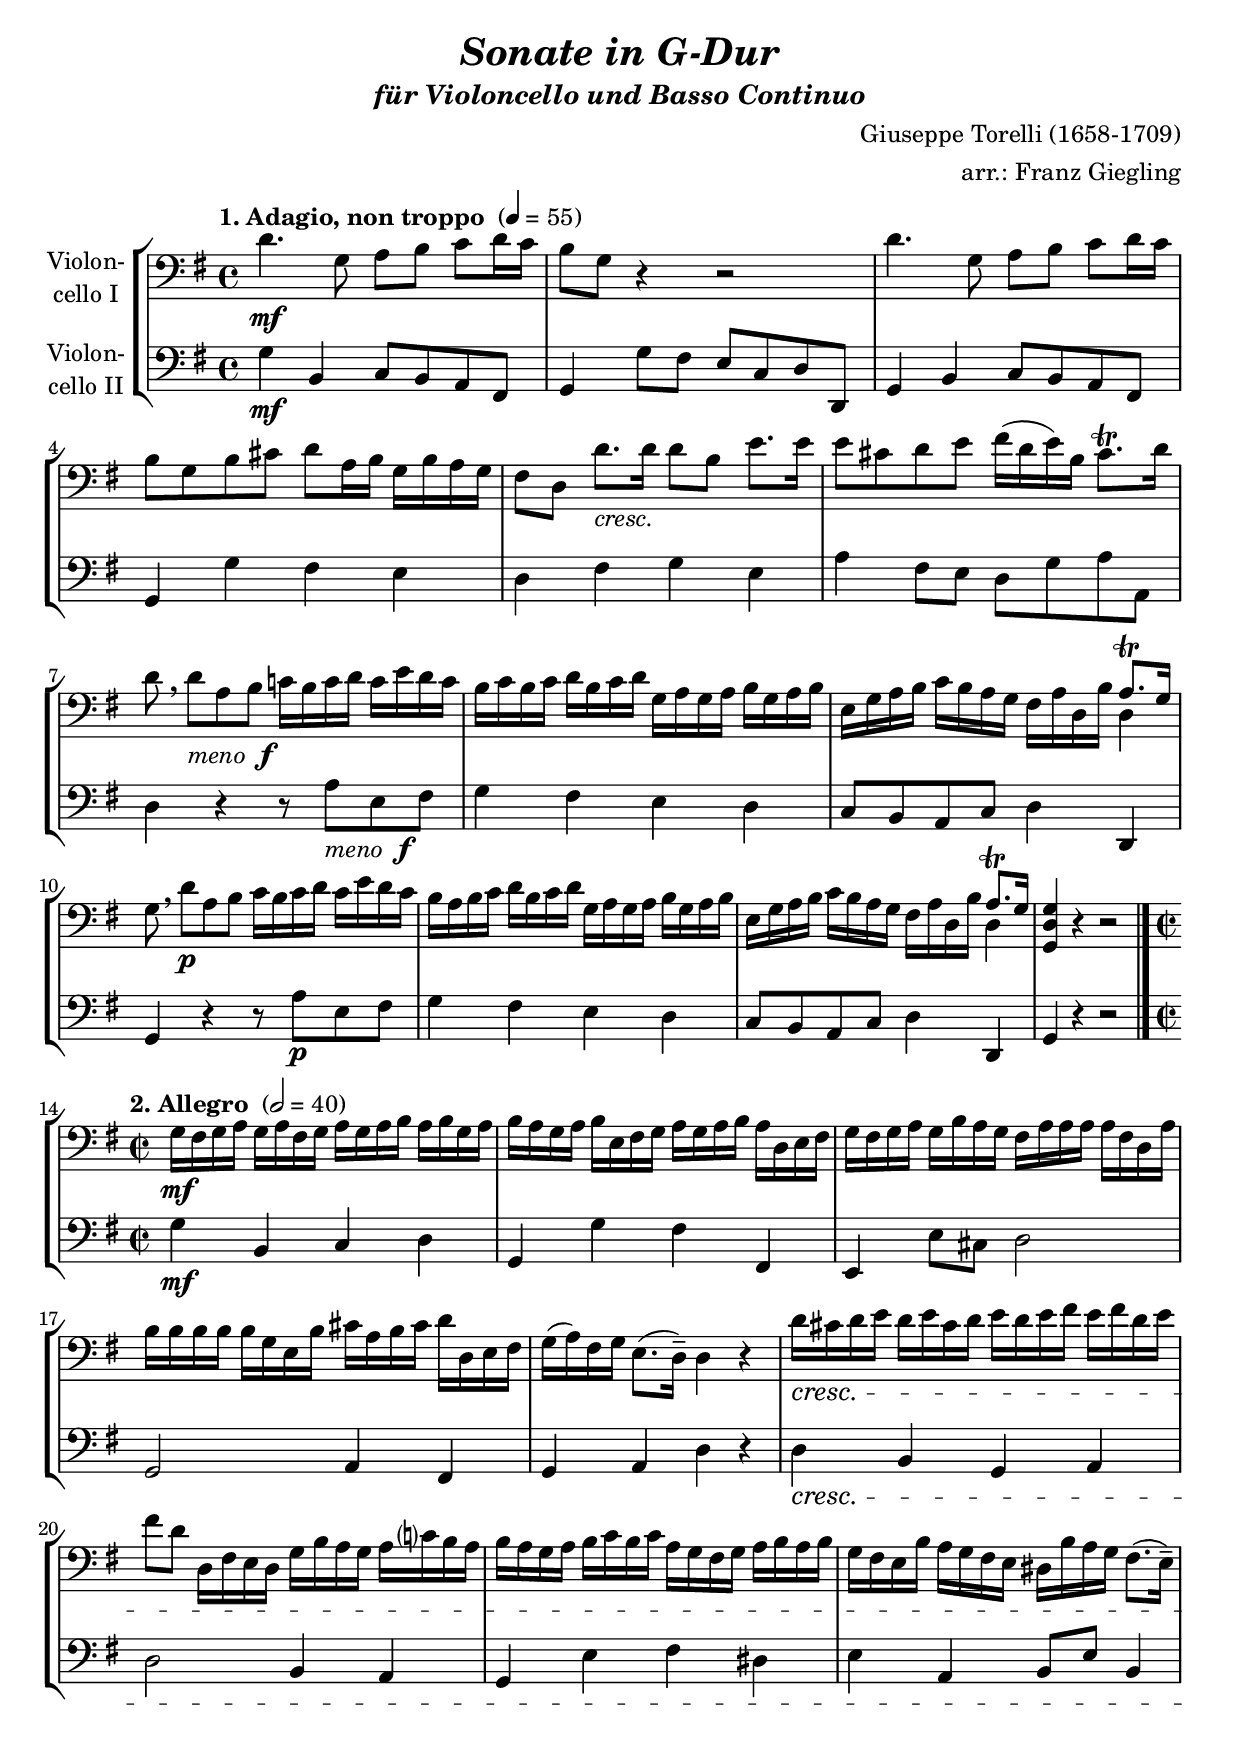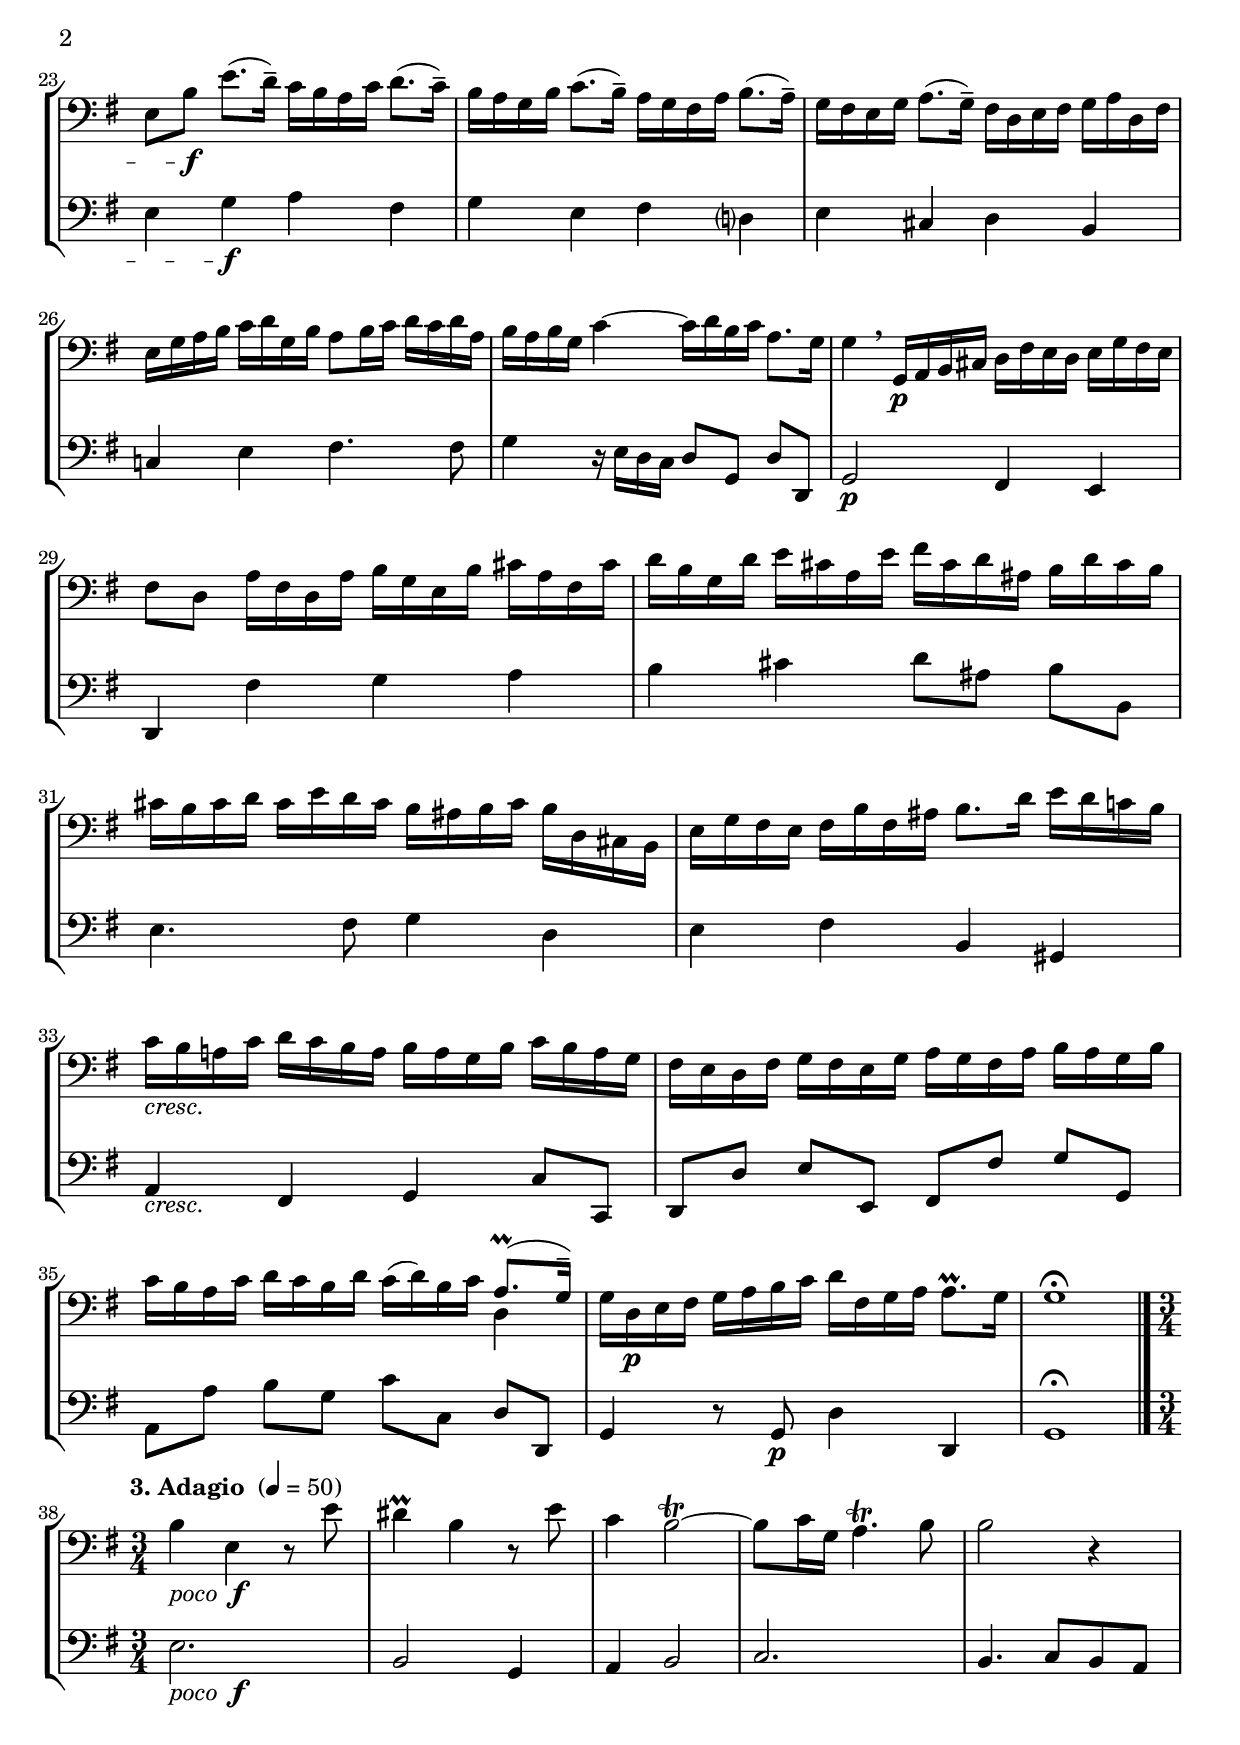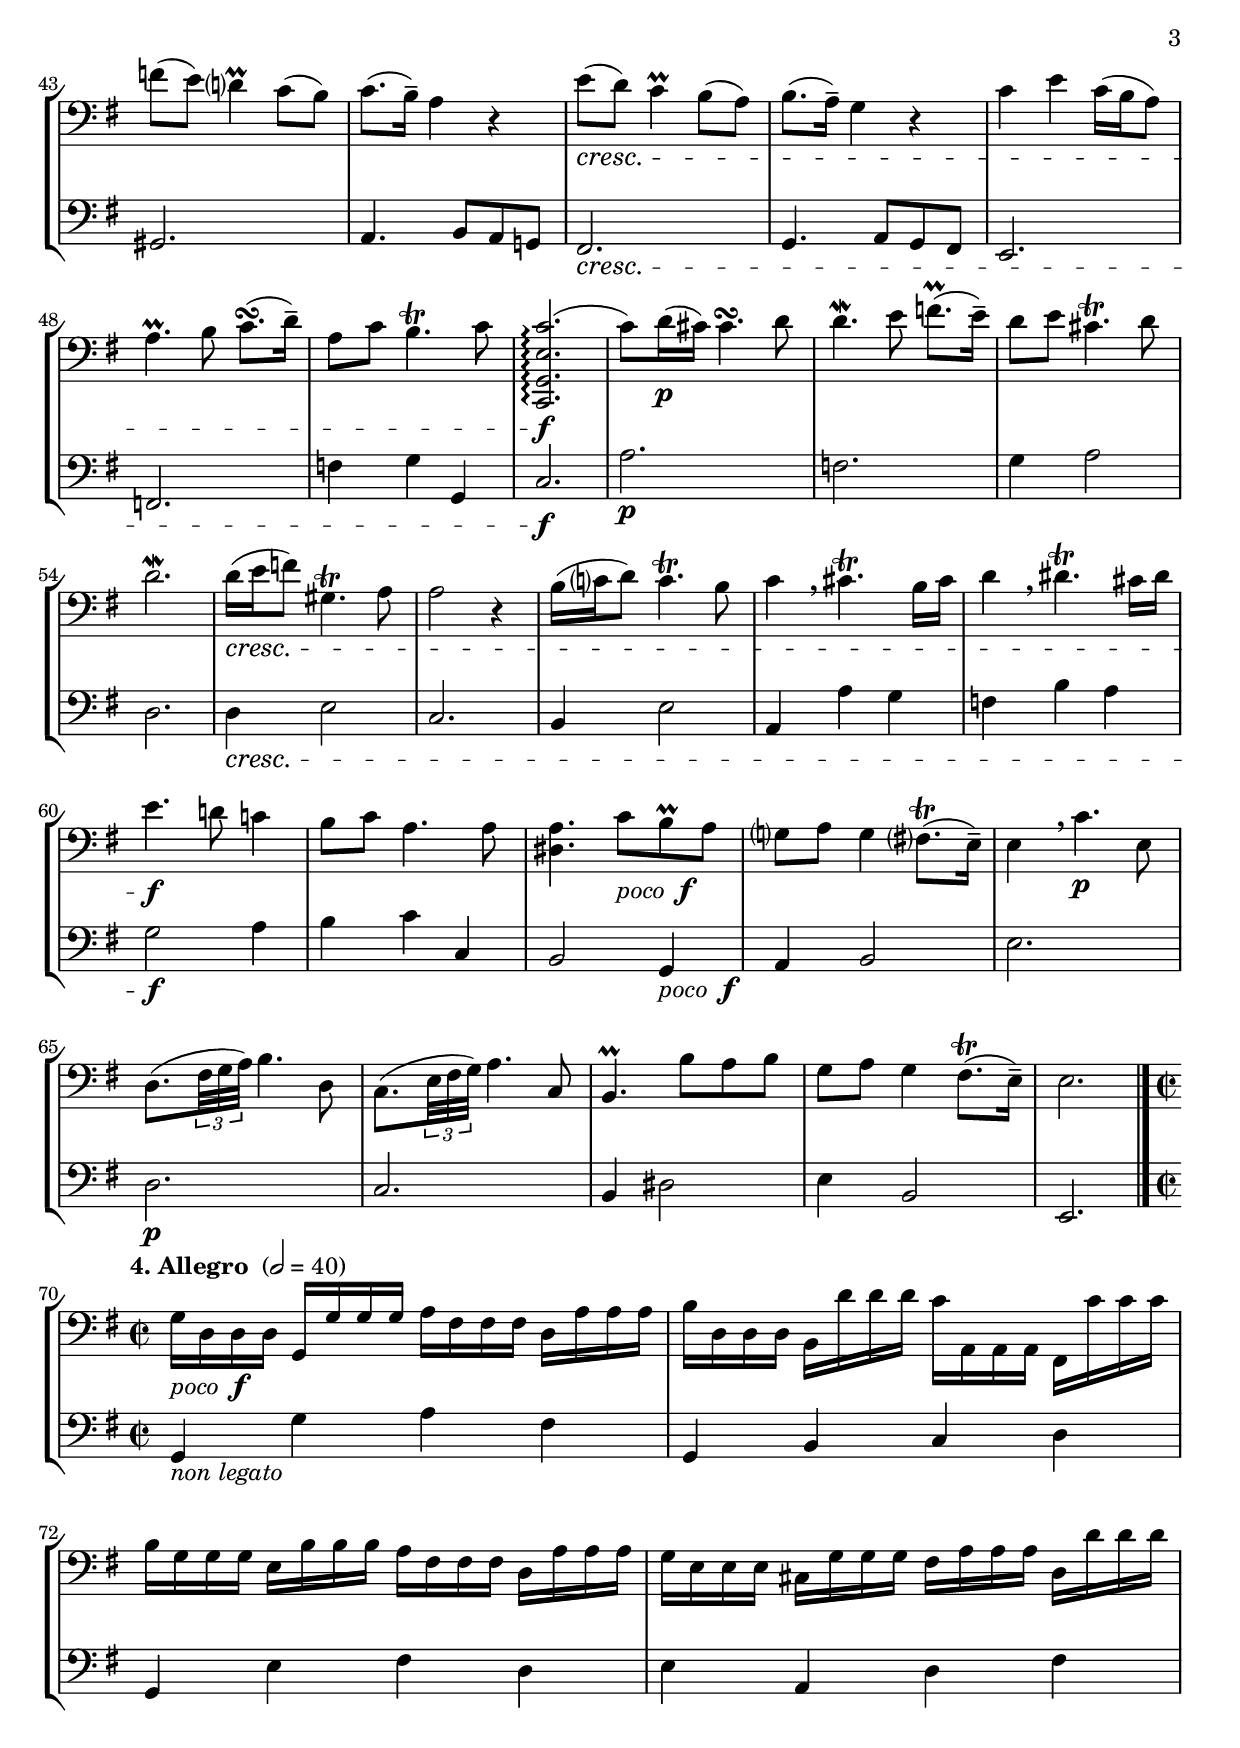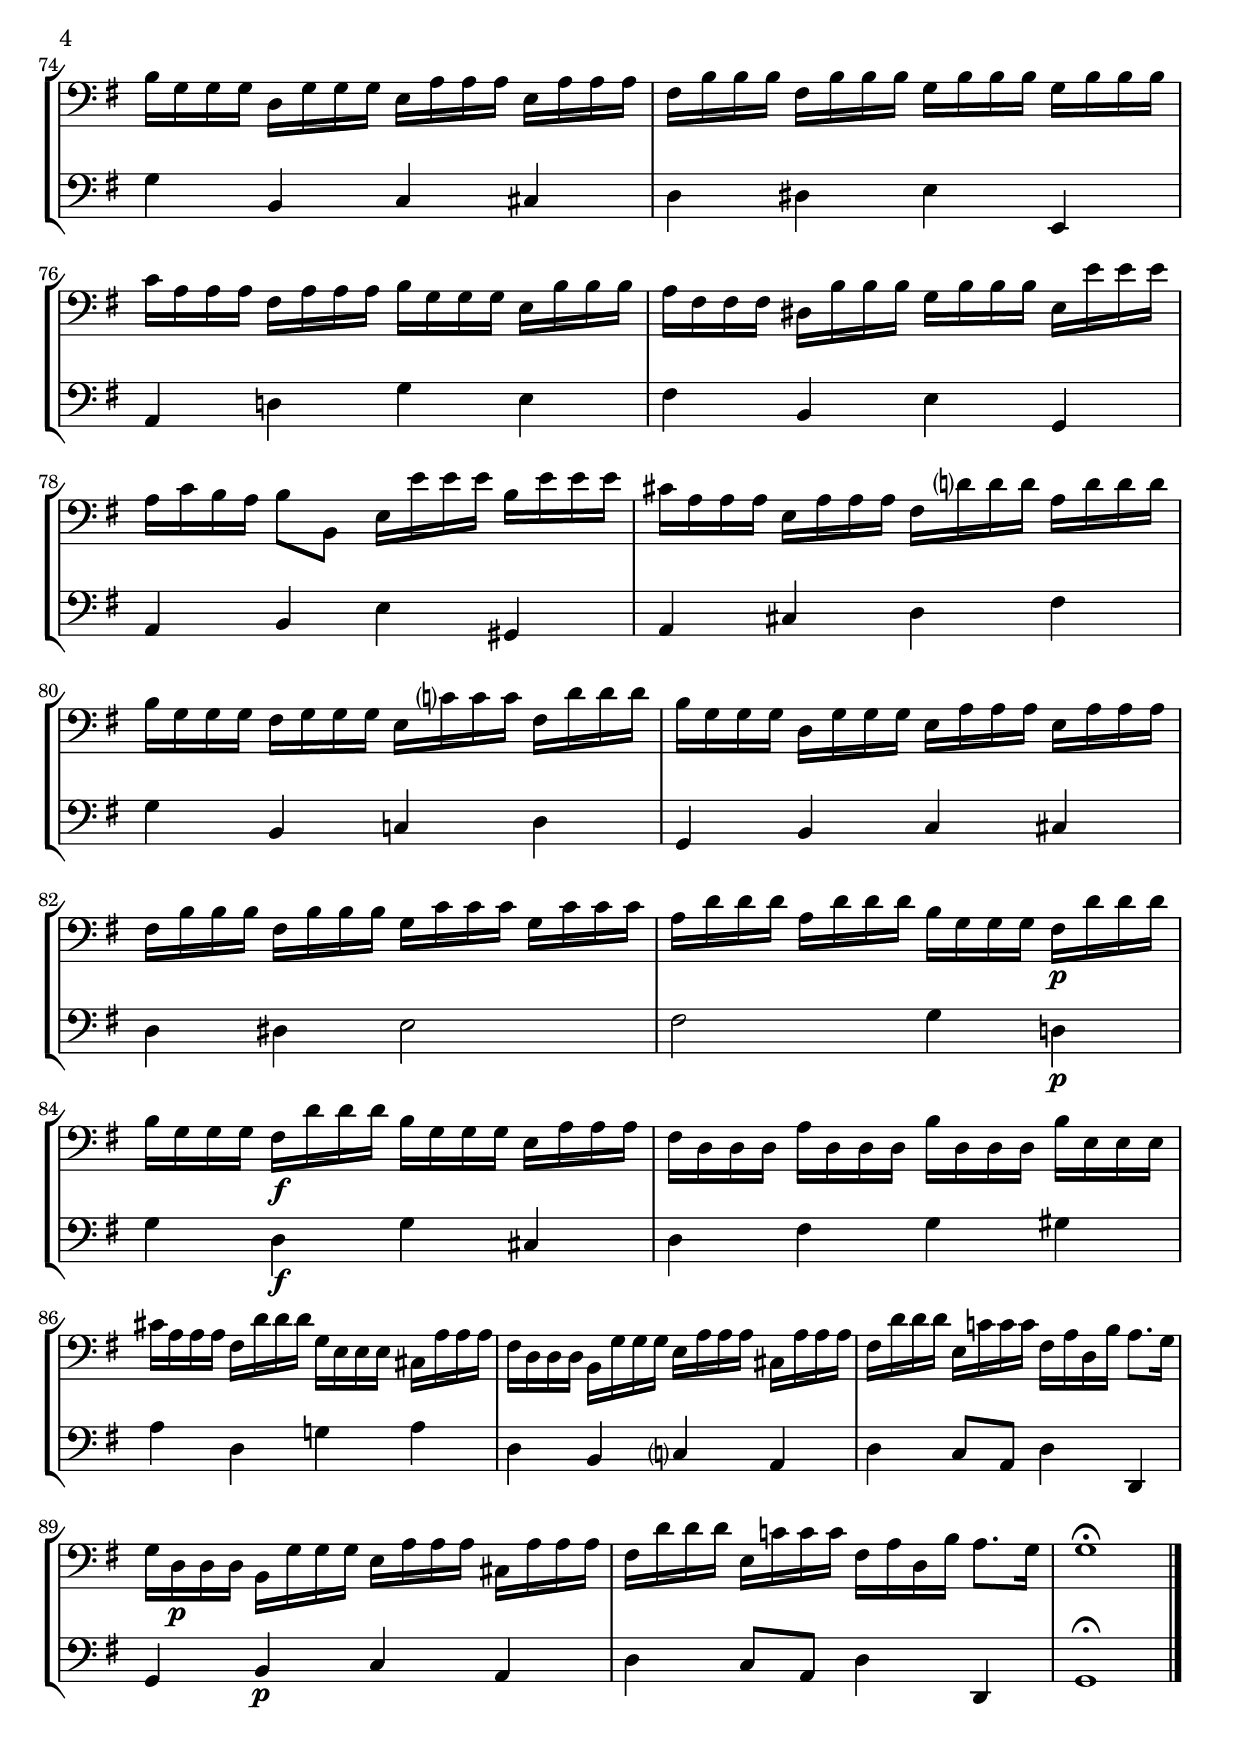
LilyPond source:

\version "2.18.2"
\include "deutsch.ly"
  
#(set-global-staff-size 21)

\header {
  title     = \markup \bold \italic "Sonate in G-Dur"
  subtitle  = \markup \italic "für Violoncello und Basso Continuo"
  composer  = "Giuseppe Torelli (1658-1709)"
  arranger  = "arr.: Franz Giegling"
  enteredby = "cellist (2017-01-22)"
%  piece     = ""
}

voiceconsts = {
  \key g \major
  \clef "bass"
% \numericTimeSignature
  \compressFullBarRests
}

mifl = "flute"
mist = "string ensemble 1"
%minstr = "accordion"
miba = "bassoon"
%miba = "electric bass (pick)"
%miba = "electric bass (finger)"
%milo = "drawbar organ"
milo = "harpsichord"

crsc  = \markup \italic "cresc."
menof = \markup { \italic "meno " \dynamic f }
nole  = \markup \italic "non legato"
pocof = \markup { \italic "poco " \dynamic f }

introa = {        \tempo "1. Adagio, non troppo " 4=55 \time 4/4 }
introb = { \break \tempo "2. Allegro "            2=40 \time 2/2
	     % Set default beaming for all staves
           \set Timing.beamExceptions = #'()
           \set Timing.baseMoment     = #(ly:make-moment 1 4)
           \set Timing.beatStructure  = #'(1 1 1 1)
}
introc = { \break \tempo "3. Adagio "             4=50 \time 3/4 }
introd = { \break \tempo "4. Allegro "            2=40 \time 2/2
	     % Set default beaming for all staves
           \set Timing.beamExceptions = #'()
           \set Timing.baseMoment     = #(ly:make-moment 1 4)
           \set Timing.beatStructure  = #'(1 1 1 1)
}

va = \relative c' {
  \voiceconsts

  \introa
  d4.\mf g,8 a h c d16 c
  h8 g r4 r2
  d'4. g,8 a h c d16 c
  h8 g h cis d a16 h g h a g

  fis8 d d'8._\crsc d16 d8 h e8. e16
  e8 cis d e fis16( d e) h cis8.\trill d16
  d8 \breathe d_\menof a h c!16 h c d c e d c

  h c h c d h c d g, a g a h g a h
  e, g a h c h a g fis a d, h' << { a8.\trill g16 } \\ d4 >>
  g8 \breathe d'\p a h c16 h c d c e d c

  h a h c d h c d g, a g a h g a h
  e, g a h c h a g fis a d, h' << { a8.\trill g16 } \\ d4 >>
  <g, d' g> r r2 \bar "|."

  \introb
  g'16\mf fis g a g a fis g a g a h a h g a
  h a g a h e, fis g a g a h a d, e fis

  g fis g a g h a g fis a a a a fis d a'
  h h h h h g e h' cis a h cis d d, e fis
  g( a) fis g e8.( d16)-- d4 r

  d'16\cresc cis d e d e cis d e d e fis e fis d e
  fis8 d d,16 fis e d g h a g a c? h a

  h a g a h c h c a g fis g a h a h
  g fis e h' a g fis e dis h' a g fis8.( e16)--

  e8 h'\f e8.( d16)-- c h a c d8.( c16)--
  h a g h c8.( h16)-- a g fis a h8.( a16)--

  g fis e g a8.( g16)-- fis d e fis g a d, fis
  e g a h c d g, h a8 h16 c d c d a

  h a h g c4~ c16 d h c a8. g16
  g4 \breathe g,16\p a h cis d fis e d e g fis e

  fis8 d a'16 fis d a' h g e h' cis a fis cis'
  d h g d' e cis a e' fis cis d ais h d cis h

  cis h cis d cis e d cis h ais h cis h d, cis h
  e g fis e fis h fis ais h8. d16 e d c! h

  c_\crsc h a! c d c h a h a g h c h a g
  fis e d fis g fis e g a g fis a h a g h

  c h a c d c h d c( d) h c << { a8.(\prall  g16)-- } \\ d4 >>
  g16 d\p e fis g a h c d fis, g a a8.\prall g16
  g1\fermata \bar "|."

  \introc
  h4_\pocof e, r8 e'
  dis4\prall h r8 e
  c4 h2~\trill
  h8 c16 g a4.\trill h8
  h2 r4
  f'8( e) d?4\prall c8( h)

  c8.( h16)-- a4 r
  e'8(\cresc d) c4\prall h8( a)
  h8.( a16)-- g4 r
  c e c16( h a8)
  a4.\prall h8 c8.(\turn d16)--
  a8 c h4.\trill c8

  <c,, g' e' c'>2.(\arpeggio\f
  c''8) d16(\p cis) cis4.\turn d8
  d4.\mordent e8 f8.(\prall e16)--
  d8 e cis4.\trill d8
  d2.\mordent
  d16(\cresc e f8) gis,4.\trill a8
  a2 r4

  h16( c? d8) c4.\trill h8
  c4 \breathe cis4.\trill h16 cis
  d4 \breathe dis4.\trill cis16 dis
  e4.\f d!8 c!4
  h8 c a4. a8
  <dis, a'>4. c'8_\pocof h\prall a

  g? a g4 fis?8.(\trill e16)--
  e4 \breathe c'4.\p e,8
  d8.( \times 2/3 { fis32 g a) } h4. d,8
  c8.( \times 2/3 { e32 fis g) } a4. c,8
  h4.\prall h'8 a h
  g a g4 fis8.(\trill e16)--
  e2. \bar "|."

  \introd
  g16_\pocof d d d g, g' g g a fis fis fis d a' a a
  h d, d d h d' d d c a, a a fis c'' c c

  h g g g e h' h h a fis fis fis d a' a a
  g e e e cis g' g g fis a a a d, d' d d

  h g g g d g g g e a a a e a a a
  fis h h h fis h h h g h h h g h h h

  c a a a fis a a a h g g g e h' h h
  a fis fis fis dis h' h h g h h h e, e' e e

  a, c h a h8 h, e16 e' e e h e e e
  cis a a a e a a a fis d'? d d a d d d

  h g g g fis g g g e c'? c c fis, d' d d
  h g g g d g g g e a a a e a a a

  fis h h h fis h h h g c c c g c c c
  a d d d a d d d h g g g fis\p d' d d

  h g g g fis\f d' d d h g g g e a a a
  fis d d d a' d, d d h' d, d d h' e, e e

  cis' a a a fis d' d d g, e e e cis a' a a
  fis d d d h g' g g e a a a cis, a' a a

  fis d' d d e, c'! c c fis, a d, h' a8. g16
  g d\p d d h g' g g e a a a cis, a' a a

  fis d' d d e, c'! c c fis, a d, h' a8. g16
  g1\fermata \bar "|."
}

vb = \relative c' {
  \voiceconsts

  \introa
  g4\mf h, c8 h a fis
  g4 g'8 fis e c d d,
  g4 h c8 h a fis

  g4 g' fis e
  d fis g e
  a fis8 e d g a a,

  d4 r r8 a'_\menof e fis
  g4 fis e d
  c8 h a c d4 d,

  g r r8 a'\p e fis
  g4 fis e d
  c8 h a c d4 d,
  g r r2 \bar "|."

  \introb
  g'4\mf h, c d
  g, g' fis fis,
  e e'8 cis d2

  g, a4 fis
  g a d r
  d\cresc h g a

  d2 h4 a
  g e' fis dis
  e a, h8 e h4

  e g\f a fis
  g e fis d?
  e cis d h

  c! e fis4. fis8
  g4 r16 e d c d8 g, d' d,
  g2\p fis4 e

  d fis' g a
  h cis d8 ais h h,
  e4. fis8 g4 d

  e fis h, gis
  a_\crsc fis g c8 c,
  d d' e e, fis fis' g g,

  a a' h g c c, d d,
  g4 r8 g\p d'4 d,
  g1\fermata \bar "|."

  \introc
  e'2._\pocof
  h2 g4
  a h2
  c2.
  h4. c8 h a
  gis2.
  a4. h8 a g!

  fis2.\cresc
  g4. a8 g fis
  e2.
  f
  f'4 g g,
  c2.\f
  a'\p

  f
  g4 a2
  d,2.
  d4\cresc e2
  c2.
  h4 e2
  a,4 a' g
  f h a
  g2\f a4

  h c c,
  h2 g4_\pocof
  a h2
  e2.
  d\p
  c
  h4 dis2
  e4 h2
  e,2. \bar "|."

  \introd
  g4_\nole g'a fis
  g, h c d
  g, e' fis d

  e a, d fis
  g h, c cis
  d dis e e,

  a d! g e
  fis h, e g,
  a h e gis,
  a cis d fis

  g h, c! d
  g, h c cis
  d dis e2
  fis g4 d!\p

  g d\f g cis,
  d fis g gis
  a d, g! a
  d, h c? a

  d c8 a d4 d,
  g h\p c a
  d c8 a d4 d,
  g1\fermata \bar "|."
}


music = \new StaffGroup <<
      \new Staff {
	\set Staff.midiInstrument = \miba
	\set Staff.instrumentName = \markup \center-column { "Violon-" "cello I" }
	\transpose g g { \va }
      }

      \new Staff {
	\set Staff.midiInstrument = \milo
	\set Staff.instrumentName = \markup \center-column { "Violon-" "cello II" }
	\transpose g g { \vb }
      }
>>

\book {
  \score {
    \music
    \layout {}
  }

  \score {
    \unfoldRepeats \music

    \midi {
      \context {
        \Score
      }
    }
  }
}
